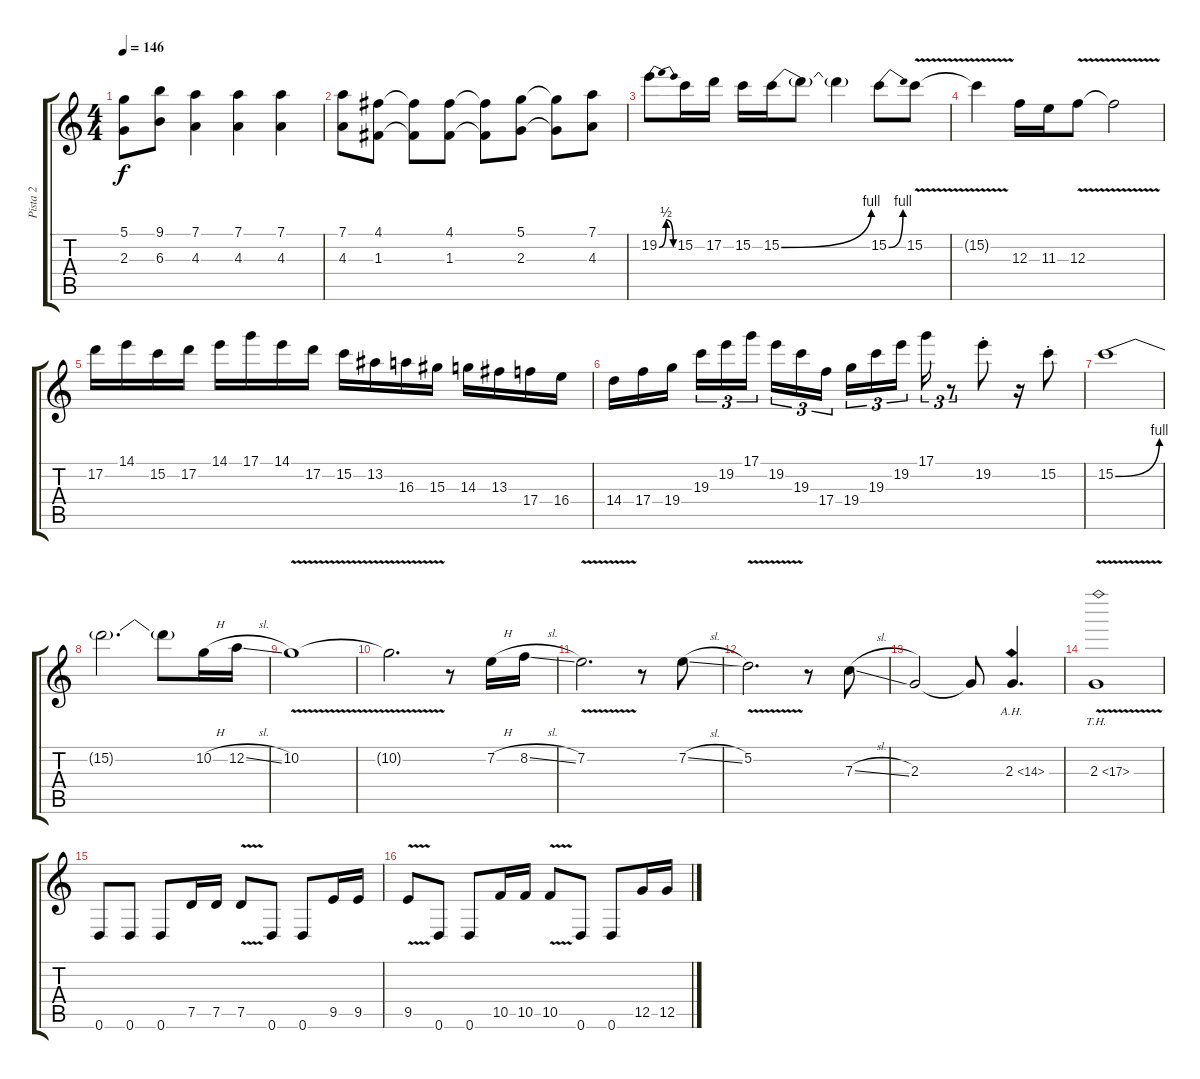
\track ("Pista 2" "Pista 2") {instrument distortionguitar}
\staff {score tabs}
\tuning (D4 A3 F3 C3 G2 D2) {hide}
\ts (4 4)
\tempo 146
\clef g2
\ks c
(5.1{t} 2.3{t}).8{dy f} (9.1 6.3).8 (7.1 4.3).4 (7.1 4.3).4 (7.1 4.3).4 |
(7.1 4.3).8 (4.1 1.3).8 (4.1{t} 1.3{t}).8 (4.1 1.3).8 (4.1{t} 1.3{t}).8 (5.1 2.3).8 (5.1{t} 2.3{t}).8 (7.1 4.3).8 |
19.2{be (bendrelease 0 0 15 2 15 2 60 0)}.8 15.2.16 17.2.16 15.2.16 15.2{be (bend 0 0 60 4)}.16 15.2{t}.8 15.2{t}.4 15.2{be (bend 0 0 60 4)}.8 15.2{v}.8 |
15.2{t}.4 12.3.16 11.3.16 12.3{v}.8 12.3{t}.2 |
17.2.16 14.1.16 15.2.16 17.2.16 14.1.16 17.1.16 14.1.16 17.2.16 15.2.16 13.2.16 16.3.16 15.3.16 14.3.16 13.3.16 17.4.16 16.4.16 |
14.4.16 17.4.16 19.4.16{beam splitsecondary} 19.3.16{tu (3 2)} 19.2.16{tu (3 2)} 17.1.16{tu (3 2) beam splitsecondary} 19.2.16{tu (3 2)} 19.3.16{tu (3 2)} 17.4.16{tu (3 2) beam splitsecondary} 19.4.16{tu (3 2)} 19.3.16{tu (3 2)} 19.2.16{tu (3 2)} 17.1.16{tu (3 2)} r.8{tu (3 2)} 19.2{st}.8 r.16 15.2{st}.8 |
15.2{be (bend 0 0 60 4)}.1 |
15.2{t}.2{d} 15.2{t}.8 10.2{h}.16 12.2{sl}.16 |
10.2{v}.1 |
10.2{t}.2{d} r.8 7.2{h}.16 8.2{sl}.16 |
7.2{v}.2{d} r.8 7.2{sl}.8 |
5.2{v}.2{d} r.8 7.3{sl}.8 |
2.3.2 2.3{t}.8 2.3{ah 12}.4{d} |
2.3{th 15 v}.1 |
0.6.8 0.6.8 0.6.8 7.5.16 7.5.16 7.5{v}.8 0.6.8 0.6.8 9.5.16 9.5.16 |
9.5{v}.8 0.6.8 0.6.8 10.5.16 10.5.16 10.5{v}.8 0.6.8 0.6.8 12.5.16 12.5.16
